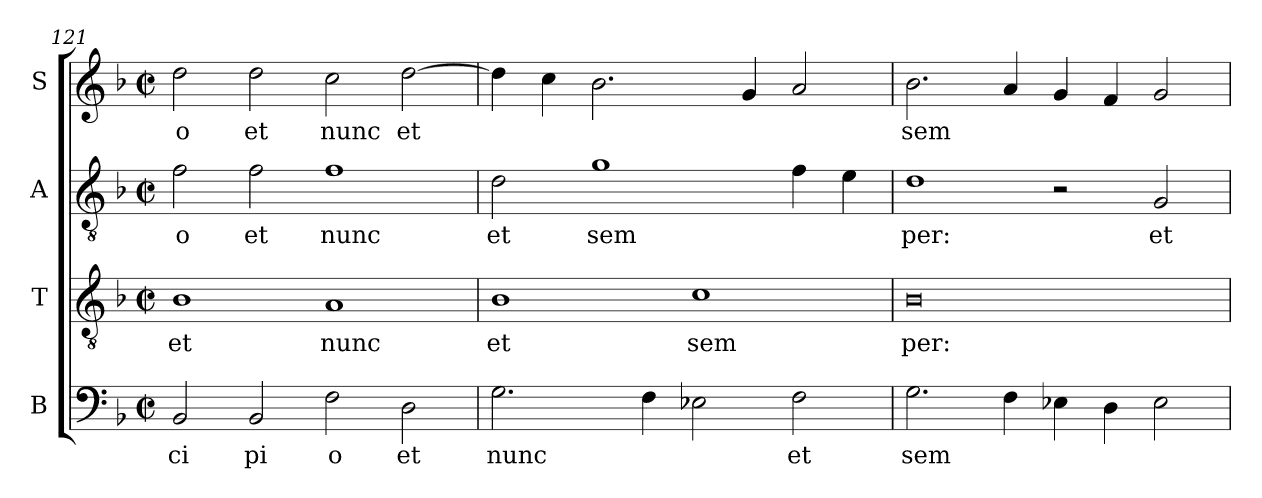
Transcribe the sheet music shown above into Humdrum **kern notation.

**kern	**text	**kern	**text	**kern	**text	**kern	**text
*part4	*part4	*part3	*part3	*part2	*part2	*part1	*part1
*staff4	*staff4	*staff3	*staff3	*staff2	*staff2	*staff1	*staff1
*I"B	*	*I"T	*	*I"A	*	*I"S	*
*I'B	*	*I'T	*	*I'A	*	*I'S	*
*clefF4	*	*clefGv2	*	*clefGv2	*	*clefG2	*
*k[b-]	*	*k[b-]	*	*k[b-]	*	*k[b-]	*
*F:	*	*F:	*	*F:	*	*F:	*
*M2/2	*	*M2/2	*	*M2/2	*	*M2/2	*
*met(c|)	*	*met(c|)	*	*met(c|)	*	*met(c|)	*
=121	=121	=121	=121	=121	=121	=121	=121
!	!LO:LY:b:cj	!	!LO:LY:b:cj	!	!LO:LY:b:cj	!	!LO:LY:b:cj
2BB-/	ci	1B-	et	2f\	-o	2dd\	-o
!	!LO:LY:b:cj	!	!	!	!LO:LY:b:cj	!	!LO:LY:b:cj
2BB-/	pi	.	.	2f\	et	2dd\	et
!	!LO:LY:b:cj	!	!LO:LY:b:cj	!	!LO:LY:b:cj	!	!LO:LY:b:cj
2F\	o	1A	nunc	1f	nunc	2cc\	nunc
!	!LO:LY:b:cj	!	!	!	!	!	!LO:LY:b:cj
2D\	et	.	.	.	.	[>2dd\	et
=122	=122	=122	=122	=122	=122	=122	=122
!	!LO:LY:b:cj	!	!LO:LY:b:cj	!	!LO:LY:b:cj	!	!LO:LY:b:cj
2.G\	nunc	1B-	et	2d\	et	4dd\]	.
!	!	!	!	!	!	!	!LO:LY:b:cj
.	.	.	.	.	.	4cc\	.
!	!	!	!	!	!LO:LY:b:cj	!	!LO:LY:b:cj
.	.	.	.	1g	sem-	2.b-\	.
!	!LO:LY:b:cj	!	!	!	!	!	!
4F\	.	.	.	.	.	.	.
!	!LO:LY:b:cj	!	!LO:LY:b:cj	!	!	!	!
2E-X\	.	1c	sem	.	.	.	.
!	!	!	!	!	!	!	!LO:LY:b:cj
.	.	.	.	.	.	4g/	.
!	!LO:LY:b:cj	!	!	!	!LO:LY:b:cj	!	!LO:LY:b:cj
2F\	et	.	.	4f\	--	2a/	.
!	!	!	!	!	!LO:LY:b:cj	!	!
.	.	.	.	4e\	--	.	.
!!LO:LB:g=z
=123	=123	=123	=123	=123	=123	=123	=123
!	!LO:LY:b:cj	!	!LO:LY:b:cj	!	!LO:LY:b:cj	!	!LO:LY:b:cj
2.G\	sem-	0B-	per:	1d	-per:	2.b-\	sem
!	!LO:LY:b:cj	!	!	!	!	!	!LO:LY:b:cj
4F\	--	.	.	.	.	4a/	.
!	!LO:LY:b:cj	!	!	!	!	!	!LO:LY:b:cj
4E-X\	--	.	.	2r	.	4g/	.
!	!LO:LY:b:cj	!	!	!	!	!	!LO:LY:b:cj
4D\	--	.	.	.	.	4f/	.
!	!LO:LY:b:cj	!	!	!	!LO:LY:b:cj	!	!LO:LY:b:cj
2E-\	--	.	.	2G/	et	2g/	.
=	=	=	=	=	=	=	=
*-	*-	*-	*-	*-	*-	*-	*-
